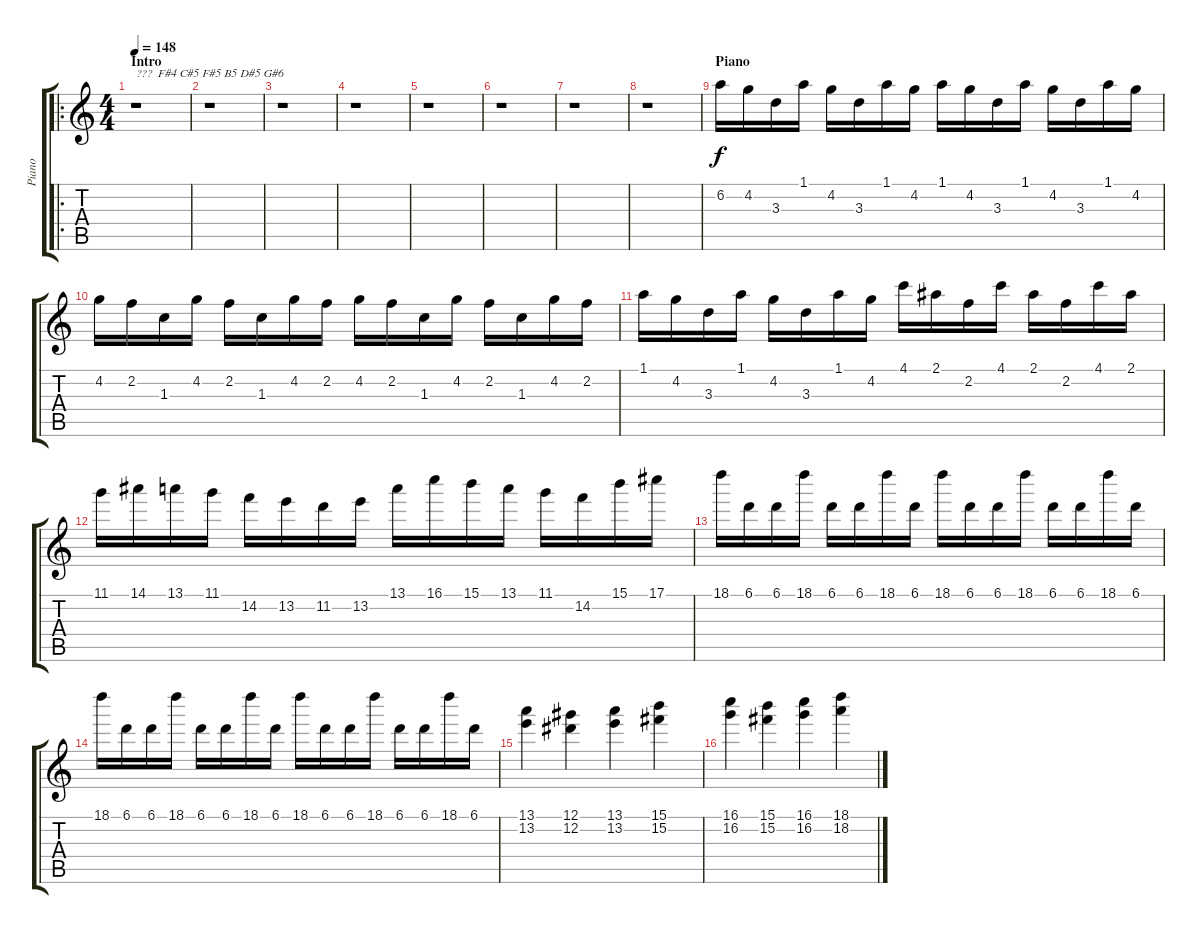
\track ("Piano" "Piano") {instrument acousticgrandpiano}
\staff {score tabs}
\tuning (Ab5 Eb5 B4 Gb4 Db4 Gb3) {hide}
\ro
\ts (4 4)
\section ("" "Intro")
\tempo 148
\clef g2
\ks c
r.1{txt "???  F#4 C#5 F#5 B5 D#5 G#6" dy f instrument acousticgrandpiano} |
r.1 |
r.1 |
r.1 |
r.1 |
r.1 |
r.1 |
r.1 |
\section ("" "Piano")
6.2.16 4.2.16 3.3.16 1.1.16 4.2.16 3.3.16 1.1.16 4.2.16 1.1.16 4.2.16 3.3.16 1.1.16 4.2.16 3.3.16 1.1.16 4.2.16 |
4.2.16 2.2.16 1.3.16 4.2.16 2.2.16 1.3.16 4.2.16 2.2.16 4.2.16 2.2.16 1.3.16 4.2.16 2.2.16 1.3.16 4.2.16 2.2.16 |
1.1.16 4.2.16 3.3.16 1.1.16 4.2.16 3.3.16 1.1.16 4.2.16 4.1.16 2.1.16 2.2.16 4.1.16 2.1.16 2.2.16 4.1.16 2.1.16 |
11.1.16 14.1.16 13.1.16 11.1.16 14.2.16 13.2.16 11.2.16 13.2.16 13.1.16 16.1.16 15.1.16 13.1.16 11.1.16 14.2.16 15.1.16 17.1.16 |
18.1.16 6.1.16 6.1.16 18.1.16 6.1.16 6.1.16 18.1.16 6.1.16 18.1.16 6.1.16 6.1.16 18.1.16 6.1.16 6.1.16 18.1.16 6.1.16 |
18.1.16 6.1.16 6.1.16 18.1.16 6.1.16 6.1.16 18.1.16 6.1.16 18.1.16 6.1.16 6.1.16 18.1.16 6.1.16 6.1.16 18.1.16 6.1.16 |
(13.1 13.2).4 (12.1 12.2).4 (13.1 13.2).4 (15.1 15.2).4 |
(16.1 16.2).4 (15.1 15.2).4 (16.1 16.2).4 (18.1 18.2).4
